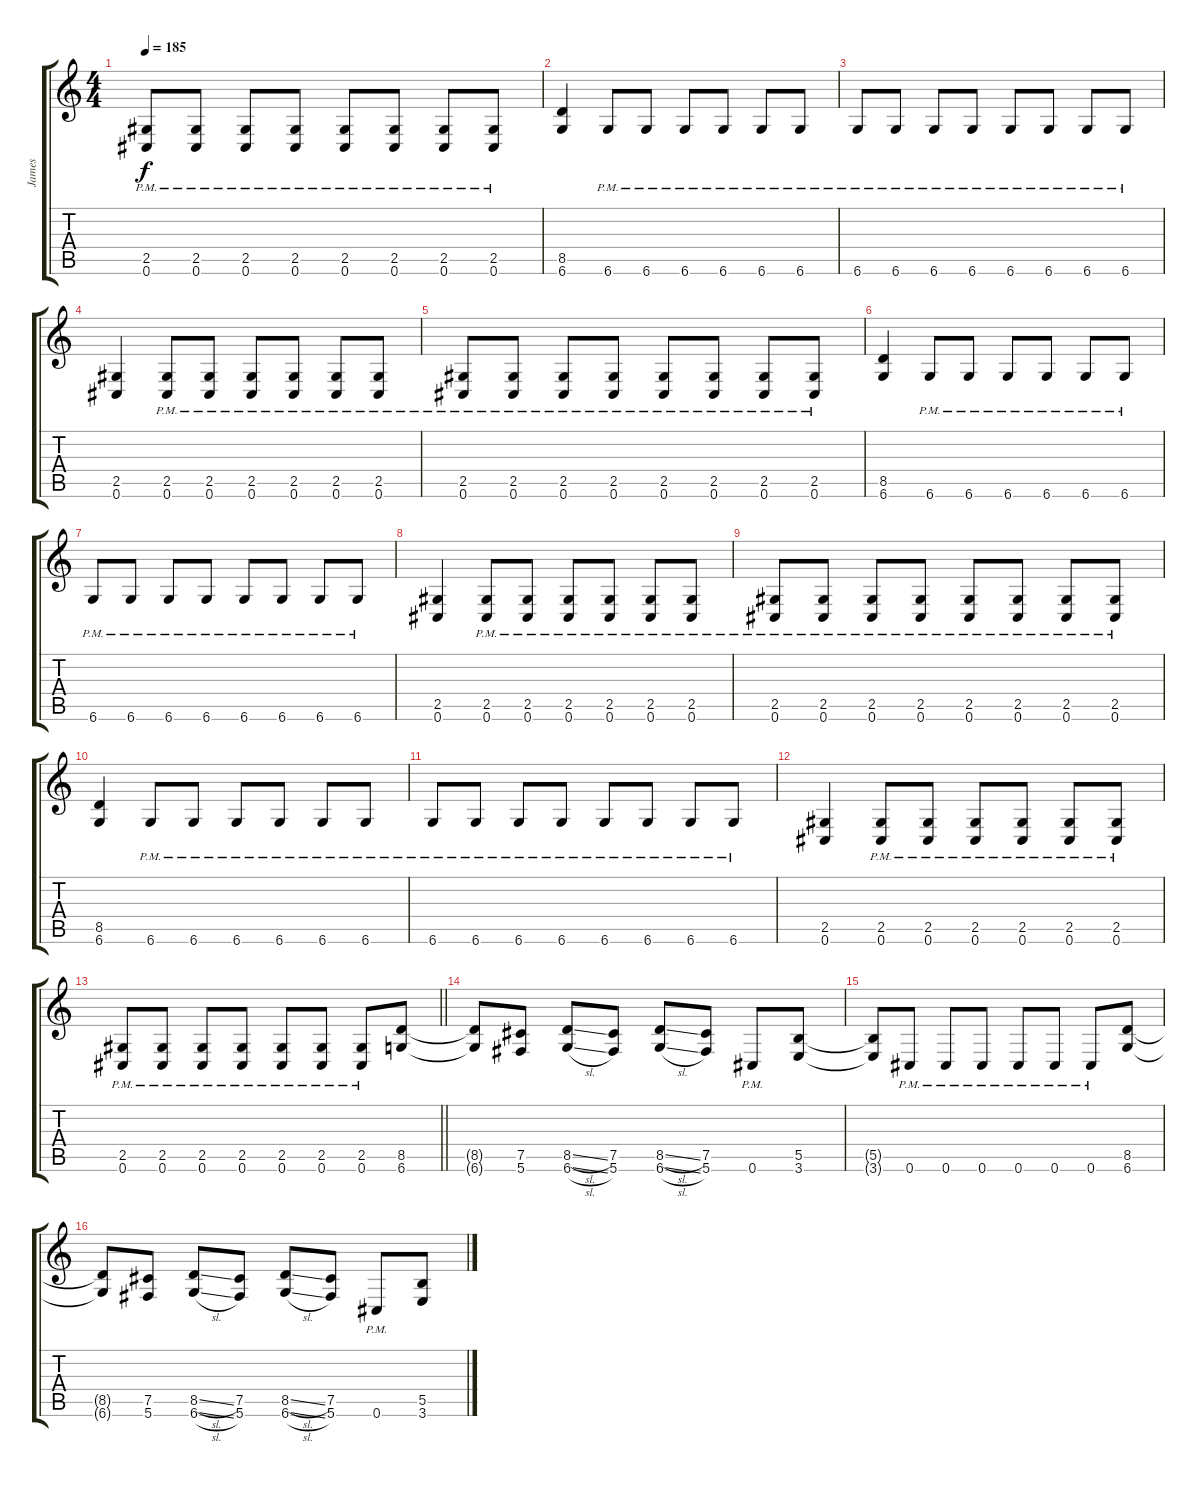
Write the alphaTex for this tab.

\track ("James" "James") {instrument distortionguitar}
\staff {score tabs}
\tuning (Db4 Ab3 E3 B2 Gb2 Db2) {hide}
\ts (4 4)
\tempo 185
\clef g2
\ks c
(2.5{pm} 0.6{pm}).8{dy f} (2.5{pm} 0.6{pm}).8 (2.5{pm} 0.6{pm}).8 (2.5{pm} 0.6{pm}).8 (2.5{pm} 0.6{pm}).8 (2.5{pm} 0.6{pm}).8 (2.5{pm} 0.6{pm}).8 (2.5{pm} 0.6{pm}).8 |
(8.5 6.6).4 6.6{pm}.8 6.6{pm}.8 6.6{pm}.8 6.6{pm}.8 6.6{pm}.8 6.6{pm}.8 |
6.6{pm}.8 6.6{pm}.8 6.6{pm}.8 6.6{pm}.8 6.6{pm}.8 6.6{pm}.8 6.6{pm}.8 6.6{pm}.8 |
(2.5 0.6).4 (2.5{pm} 0.6{pm}).8 (2.5{pm} 0.6{pm}).8 (2.5{pm} 0.6{pm}).8 (2.5{pm} 0.6{pm}).8 (2.5{pm} 0.6{pm}).8 (2.5{pm} 0.6{pm}).8 |
(2.5{pm} 0.6{pm}).8 (2.5{pm} 0.6{pm}).8 (2.5{pm} 0.6{pm}).8 (2.5{pm} 0.6{pm}).8 (2.5{pm} 0.6{pm}).8 (2.5{pm} 0.6{pm}).8 (2.5{pm} 0.6{pm}).8 (2.5{pm} 0.6{pm}).8 |
(8.5 6.6).4 6.6{pm}.8 6.6{pm}.8 6.6{pm}.8 6.6{pm}.8 6.6{pm}.8 6.6{pm}.8 |
6.6{pm}.8 6.6{pm}.8 6.6{pm}.8 6.6{pm}.8 6.6{pm}.8 6.6{pm}.8 6.6{pm}.8 6.6{pm}.8 |
(2.5 0.6).4 (2.5{pm} 0.6{pm}).8 (2.5{pm} 0.6{pm}).8 (2.5{pm} 0.6{pm}).8 (2.5{pm} 0.6{pm}).8 (2.5{pm} 0.6{pm}).8 (2.5{pm} 0.6{pm}).8 |
(2.5{pm} 0.6{pm}).8 (2.5{pm} 0.6{pm}).8 (2.5{pm} 0.6{pm}).8 (2.5{pm} 0.6{pm}).8 (2.5{pm} 0.6{pm}).8 (2.5{pm} 0.6{pm}).8 (2.5{pm} 0.6{pm}).8 (2.5{pm} 0.6{pm}).8 |
(8.5 6.6).4 6.6{pm}.8 6.6{pm}.8 6.6{pm}.8 6.6{pm}.8 6.6{pm}.8 6.6{pm}.8 |
6.6{pm}.8 6.6{pm}.8 6.6{pm}.8 6.6{pm}.8 6.6{pm}.8 6.6{pm}.8 6.6{pm}.8 6.6{pm}.8 |
(2.5 0.6).4 (2.5{pm} 0.6{pm}).8 (2.5{pm} 0.6{pm}).8 (2.5{pm} 0.6{pm}).8 (2.5{pm} 0.6{pm}).8 (2.5{pm} 0.6{pm}).8 (2.5{pm} 0.6{pm}).8 |
\barLineRight lightlight
(2.5{pm} 0.6{pm}).8 (2.5{pm} 0.6{pm}).8 (2.5{pm} 0.6{pm}).8 (2.5{pm} 0.6{pm}).8 (2.5{pm} 0.6{pm}).8 (2.5{pm} 0.6{pm}).8 (2.5{pm} 0.6{pm}).8 (8.5 6.6).8 |
\section ("" "")
(8.5{t} 6.6{t}).8 (7.5 5.6).8 (8.5{sl} 6.6{sl}).8 (7.5 5.6).8 (8.5{sl} 6.6{sl}).8 (7.5 5.6).8 0.6{pm}.8 (5.5 3.6).8 |
(5.5{t} 3.6{t}).8 0.6{pm}.8 0.6{pm}.8 0.6{pm}.8 0.6{pm}.8 0.6{pm}.8 0.6{pm}.8 (8.5 6.6).8 |
(8.5{t} 6.6{t}).8 (7.5 5.6).8 (8.5{sl} 6.6{sl}).8 (7.5 5.6).8 (8.5{sl} 6.6{sl}).8 (7.5 5.6).8 0.6{pm}.8 (5.5 3.6).8
